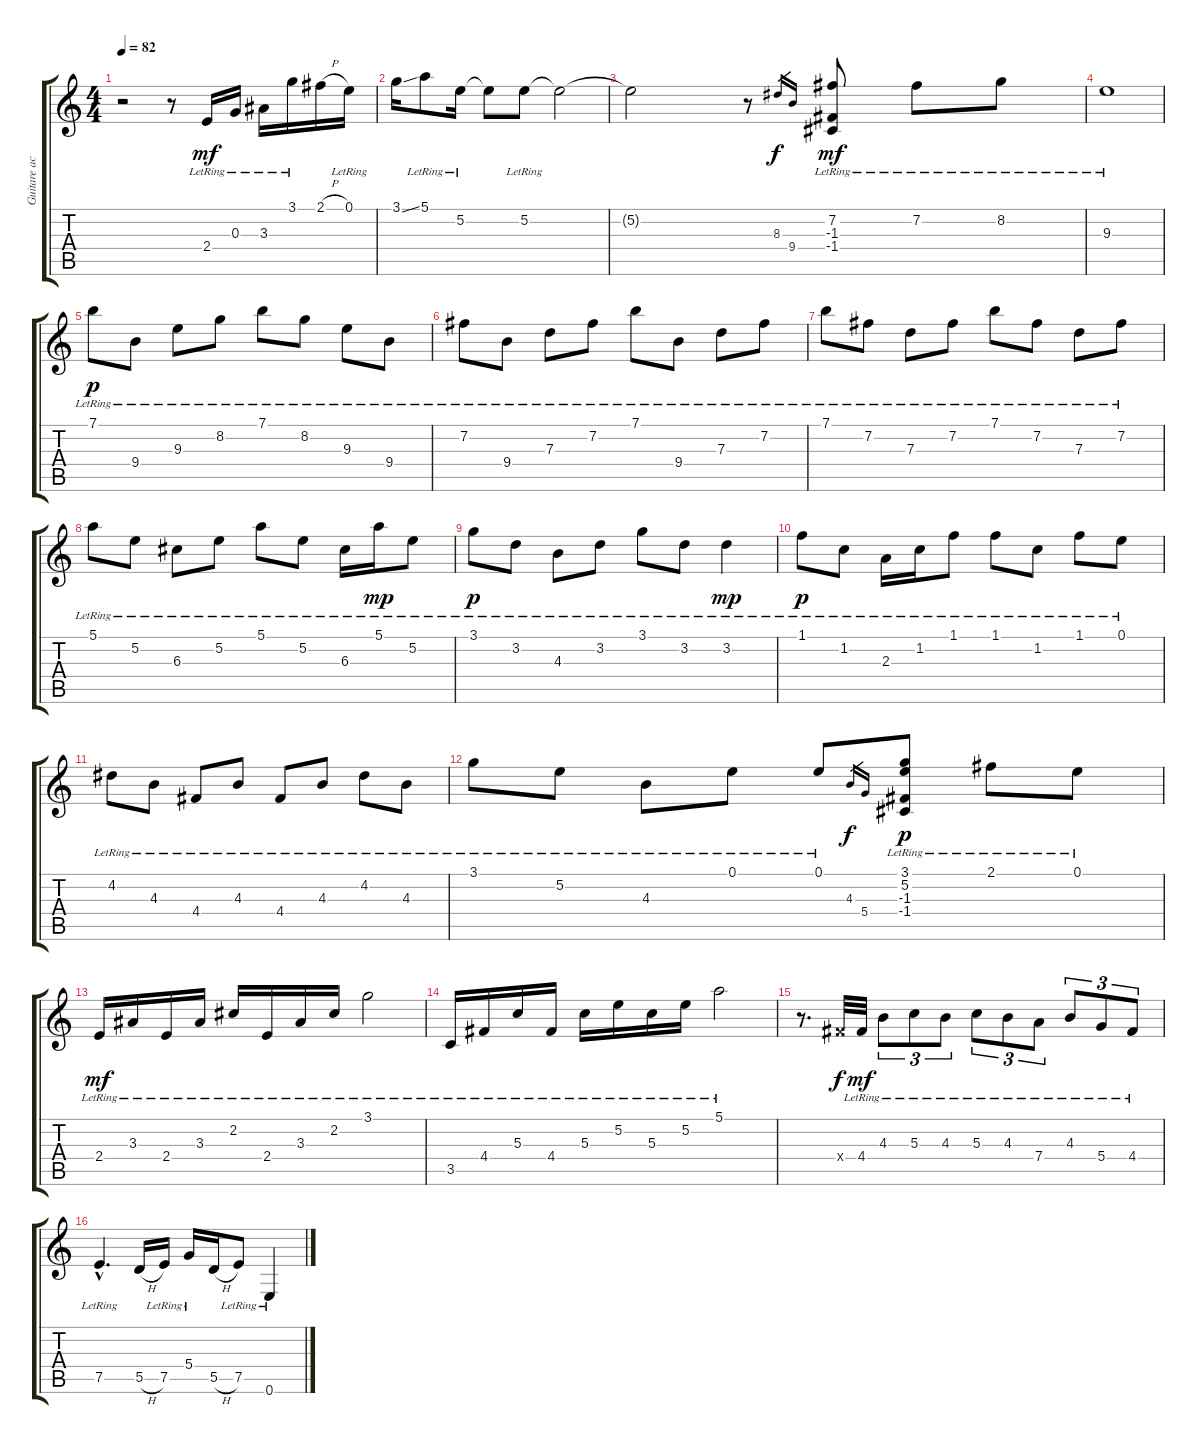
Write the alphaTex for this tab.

\track ("Guitare acoustique" "Guitare ac") {instrument acousticguitarnylon}
\staff {score tabs}
\tuning (E4 B3 G3 D3 A2 E2) {hide}
\ts (4 4)
\tempo 82
\clef g2
\ks c
r.2{dy mf} r.8 2.4{lr}.16 0.3{lr}.16 3.3{lr}.16 3.1{lr}.16 2.1{h}.16 0.1{lr}.16 |
3.1{ss}.16 5.1{lr}.8 5.2{lr}.16 5.2{t}.8 5.2{lr}.8 5.2{t}.2 |
5.2{t}.2 r.8 8.3.16{gr dy f} 9.4.16{gr} (7.2{lr} -1.3 -1.4).8{dy mf} 7.2{lr}.8 8.2{lr}.8 |
9.3{lr}.1 |
7.1{lr}.8{dy p} 9.4{lr}.8 9.3{lr}.8 8.2{lr}.8 7.1{lr}.8 8.2{lr}.8 9.3{lr}.8 9.4{lr}.8 |
7.2{lr}.8 9.4{lr}.8 7.3{lr}.8 7.2{lr}.8 7.1{lr}.8 9.4{lr}.8 7.3{lr}.8 7.2{lr}.8 |
7.1{lr}.8 7.2{lr}.8 7.3{lr}.8 7.2{lr}.8 7.1{lr}.8 7.2{lr}.8 7.3{lr}.8 7.2{lr}.8 |
5.1{lr}.8 5.2{lr}.8 6.3{lr}.8 5.2{lr}.8 5.1{lr}.8 5.2{lr}.8 6.3{lr}.16 5.1{lr}.16{dy mp} 5.2{lr}.8 |
3.1{lr}.8{dy p} 3.2{lr}.8 4.3{lr}.8 3.2{lr}.8 3.1{lr}.8 3.2{lr}.8 3.2{lr}.4{dy mp} |
1.1{lr}.8{dy p} 1.2{lr}.8 2.3{lr}.16 1.2{lr}.16 1.1{lr}.8 1.1{lr}.8 1.2{lr}.8 1.1{lr}.8 0.1{lr}.8 |
4.2{lr}.8 4.3{lr}.8 4.4{lr}.8 4.3{lr}.8 4.4{lr}.8 4.3{lr}.8 4.2{lr}.8 4.3{lr}.8 |
3.1{lr}.8 5.2{lr}.8 4.3{lr}.8 0.1{lr}.8 0.1{lr}.8 4.3.16{gr dy f} 5.4.16{gr} (3.1{lr} 5.2{lr} -1.3 -1.4).8{dy p} 2.1{lr}.8 0.1{lr}.8 |
2.4{lr}.16{dy mf} 3.3{lr}.16 2.4{lr}.16 3.3{lr}.16 2.2{lr}.16 2.4{lr}.16 3.3{lr}.16 2.2{lr}.16 3.1{lr}.2 |
3.5{lr}.16 4.4{lr}.16 5.3{lr}.16 4.4{lr}.16 5.3{lr}.16 5.2{lr}.16 5.3{lr}.16 5.2{lr}.16 5.1{lr}.2 |
r.8{d} 4.4{x}.32{dy f} 4.4{lr}.32{dy mf} 4.3{lr}.8{tu (3 2)} 5.3{lr}.8{tu (3 2)} 4.3{lr}.8{tu (3 2)} 5.3{lr}.8{tu (3 2)} 4.3{lr}.8{tu (3 2)} 7.4{lr}.8{tu (3 2)} 4.3{lr}.8{tu (3 2)} 5.4{lr}.8{tu (3 2)} 4.4{lr}.8{tu (3 2)} |
7.5{hac lr}.4{d} 5.5{h}.16 7.5{lr}.16 5.4{lr}.16 5.5{h}.16 7.5{lr}.8 0.6{lr}.4
